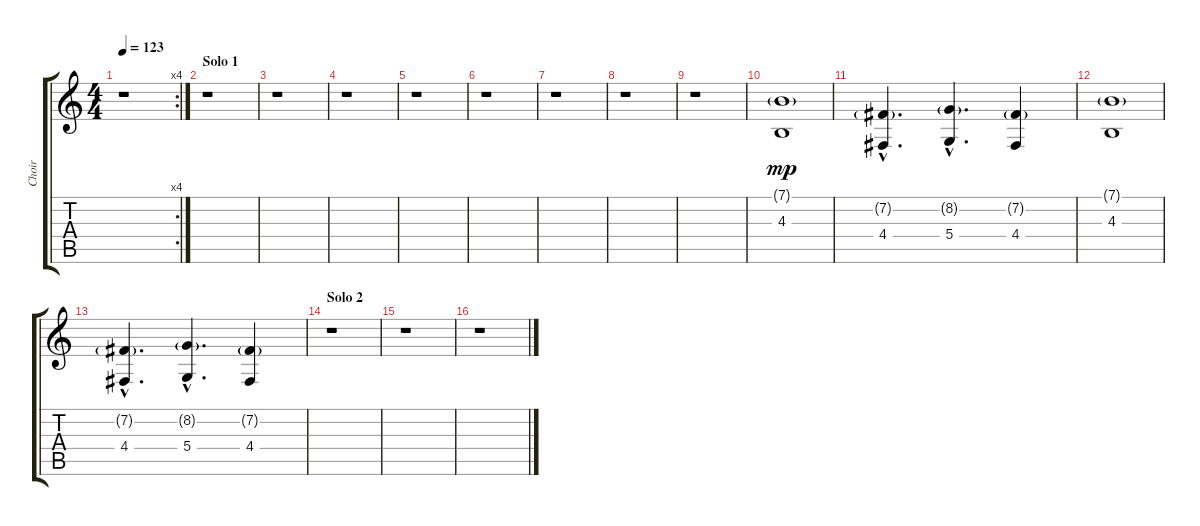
\track ("Choir" "Choir") {instrument choiraahs}
\staff {score tabs}
\tuning (E4 B3 G3 D3 A2 E2) {hide}
\rc 4
\ts (4 4)
\tempo 123
\clef g2
\ks c
r.1{dy mp} |
\section ("" "Solo 1")
r.1 |
r.1 |
r.1 |
r.1 |
r.1 |
r.1 |
r.1 |
r.1 |
(7.1{g} 4.3).1 |
(7.2{g hac} 4.4{hac}).4{d} (8.2{g hac} 5.4{hac}).4{d} (7.2{g} 4.4).4 |
(7.1{g} 4.3).1 |
(7.2{g hac} 4.4{hac}).4{d} (8.2{g hac} 5.4{hac}).4{d} (7.2{g} 4.4).4 |
\section ("" "Solo 2")
r.1 |
r.1 |
r.1
